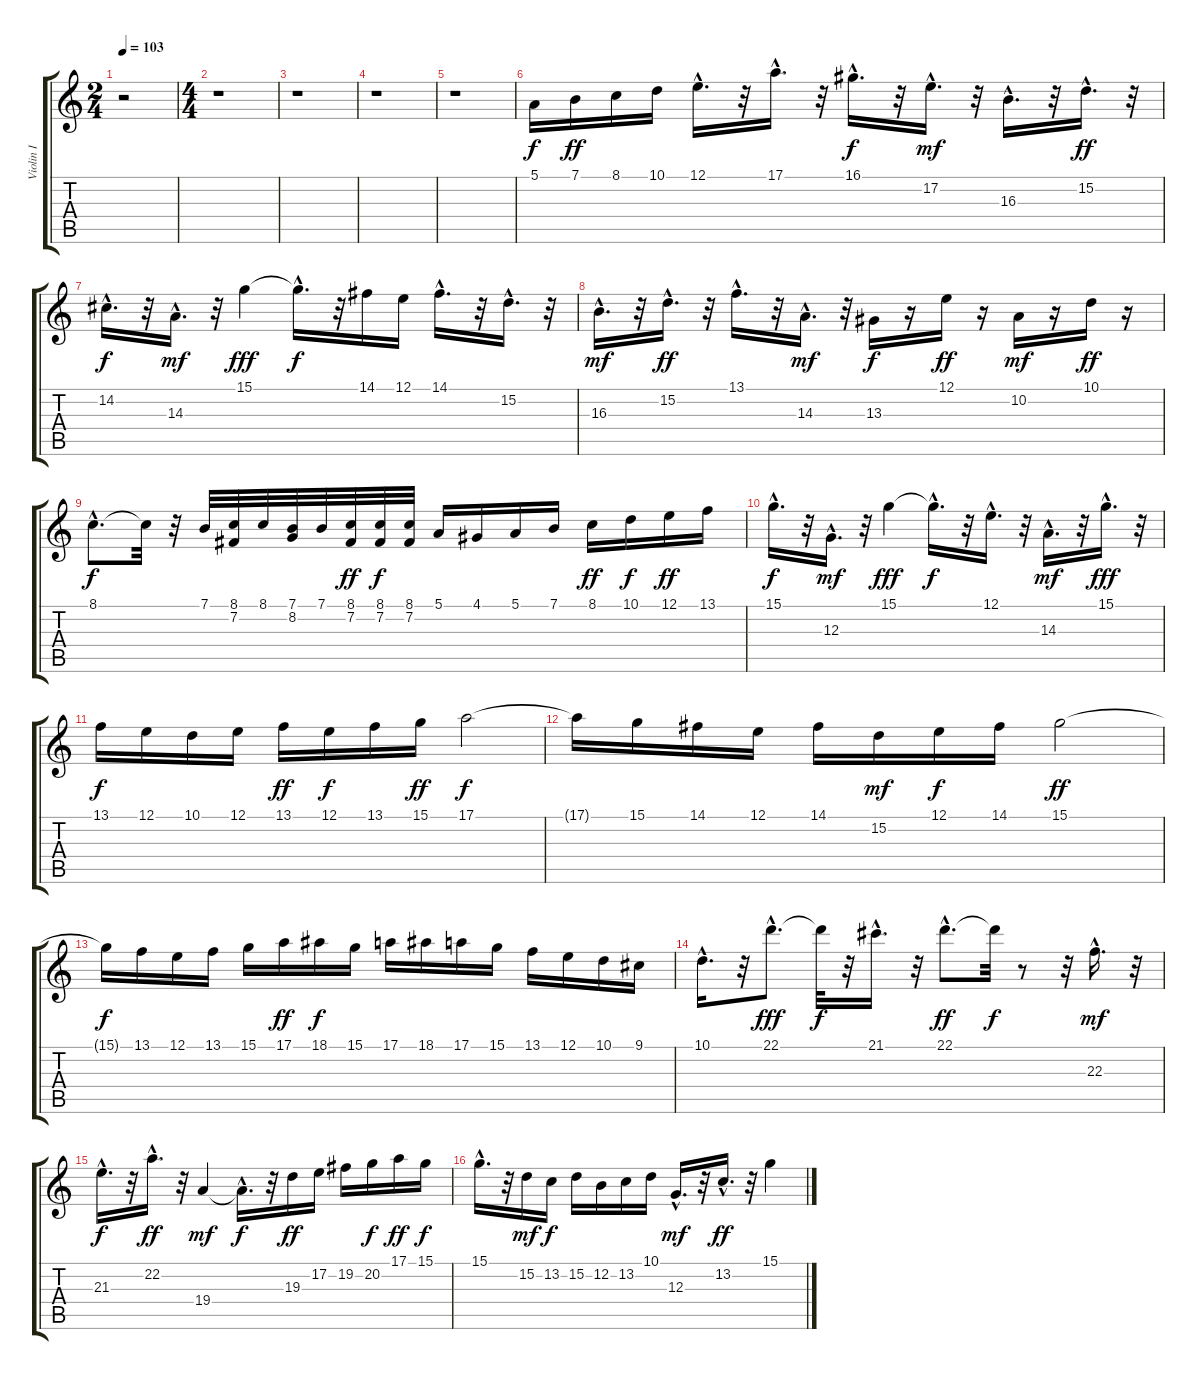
\track ("Violin I" "Violin I") {instrument violin}
\staff {score tabs}
\tuning (E4 B3 G3 D3 A2 E2) {hide}
\ts (2 4)
\tempo 103
\clef g2
\ks c
r.2{dy f instrument violin} |
\ts (4 4)
r.1 |
r.1 |
r.1 |
r.1 |
5.1.16 7.1.16{dy ff} 8.1.16 10.1.16 12.1{hac}.16{d} r.32 17.1{hac}.16{d} r.32 16.1{hac}.16{d dy f} r.32 17.2{hac}.16{d dy mf} r.32 16.3{hac}.16{d} r.32 15.2{hac}.16{d dy ff} r.32 |
14.2{hac}.16{d dy f} r.32 14.3{hac}.16{d dy mf} r.32 15.1.4{dy fff} 15.1{hac t}.16{d dy f} r.32 14.1.16 12.1.16 14.1{hac}.16{d} r.32 15.2{hac}.16{d} r.32 |
16.3{hac}.16{d dy mf} r.32 15.2{hac}.16{d dy ff} r.32 13.1{hac}.16{d} r.32 14.3{hac}.16{d dy mf} r.32 13.3.16{dy f} r.16 12.1.16{dy ff} r.16 10.2.16{dy mf} r.16 10.1.16{dy ff} r.16 |
8.1{hac}.8{d dy f} 8.1{t}.32 r.32 7.1.32 (8.1 7.2).32 8.1.32 (7.1 8.2).32 7.1.32 (8.1 7.2).32{dy ff} (8.1 7.2).32{dy f} (8.1 7.2).32 5.1.16 4.1.16 5.1.16 7.1.16 8.1.16{dy ff} 10.1.16{dy f} 12.1.16{dy ff} 13.1.16 |
15.1{hac}.16{d dy f} r.32 12.3{hac}.16{d dy mf} r.32 15.1.4{dy fff} 15.1{hac t}.16{d dy f} r.32 12.1{hac}.16{d} r.32 14.3{hac}.16{d dy mf} r.32 15.1{hac}.16{d dy fff} r.32 |
13.1.16{dy f} 12.1.16 10.1.16 12.1.16 13.1.16{dy ff} 12.1.16{dy f} 13.1.16 15.1.16{dy ff} 17.1.2{dy f} |
17.1{t}.16 15.1.16 14.1.16 12.1.16 14.1.16 15.2.16{dy mf} 12.1.16{dy f} 14.1.16 15.1.2{dy ff} |
15.1{t}.16{dy f} 13.1.16 12.1.16 13.1.16 15.1.16 17.1.16{dy ff} 18.1.16{dy f} 15.1.16 17.1.16 18.1.16 17.1.16 15.1.16 13.1.16 12.1.16 10.1.16 9.1.16 |
10.1{hac}.16{d} r.32 22.1{hac}.8{d dy fff} 22.1{t}.32{dy f} r.32 21.1{hac}.16{d} r.32 22.1{hac}.8{d dy ff} 22.1{t}.32{dy f} r.8 r.32 22.3{hac}.16{d dy mf} r.32 |
21.3{hac}.16{d dy f} r.32 22.2{hac}.16{d dy ff} r.32 19.4.4{dy mf} 19.4{hac t}.16{d dy f} r.32 19.3.16{dy ff} 17.2.16 19.2.16 20.2.16{dy f} 17.1.16{dy ff} 15.1.16{dy f} |
15.1{hac}.16{d} r.32 15.2.16{dy mf} 13.2.16{dy f} 15.2.16 12.2.16 13.2.16 10.1.16 12.3{hac}.16{d dy mf} r.32 13.2{hac}.16{d dy ff} r.32 15.1.4
